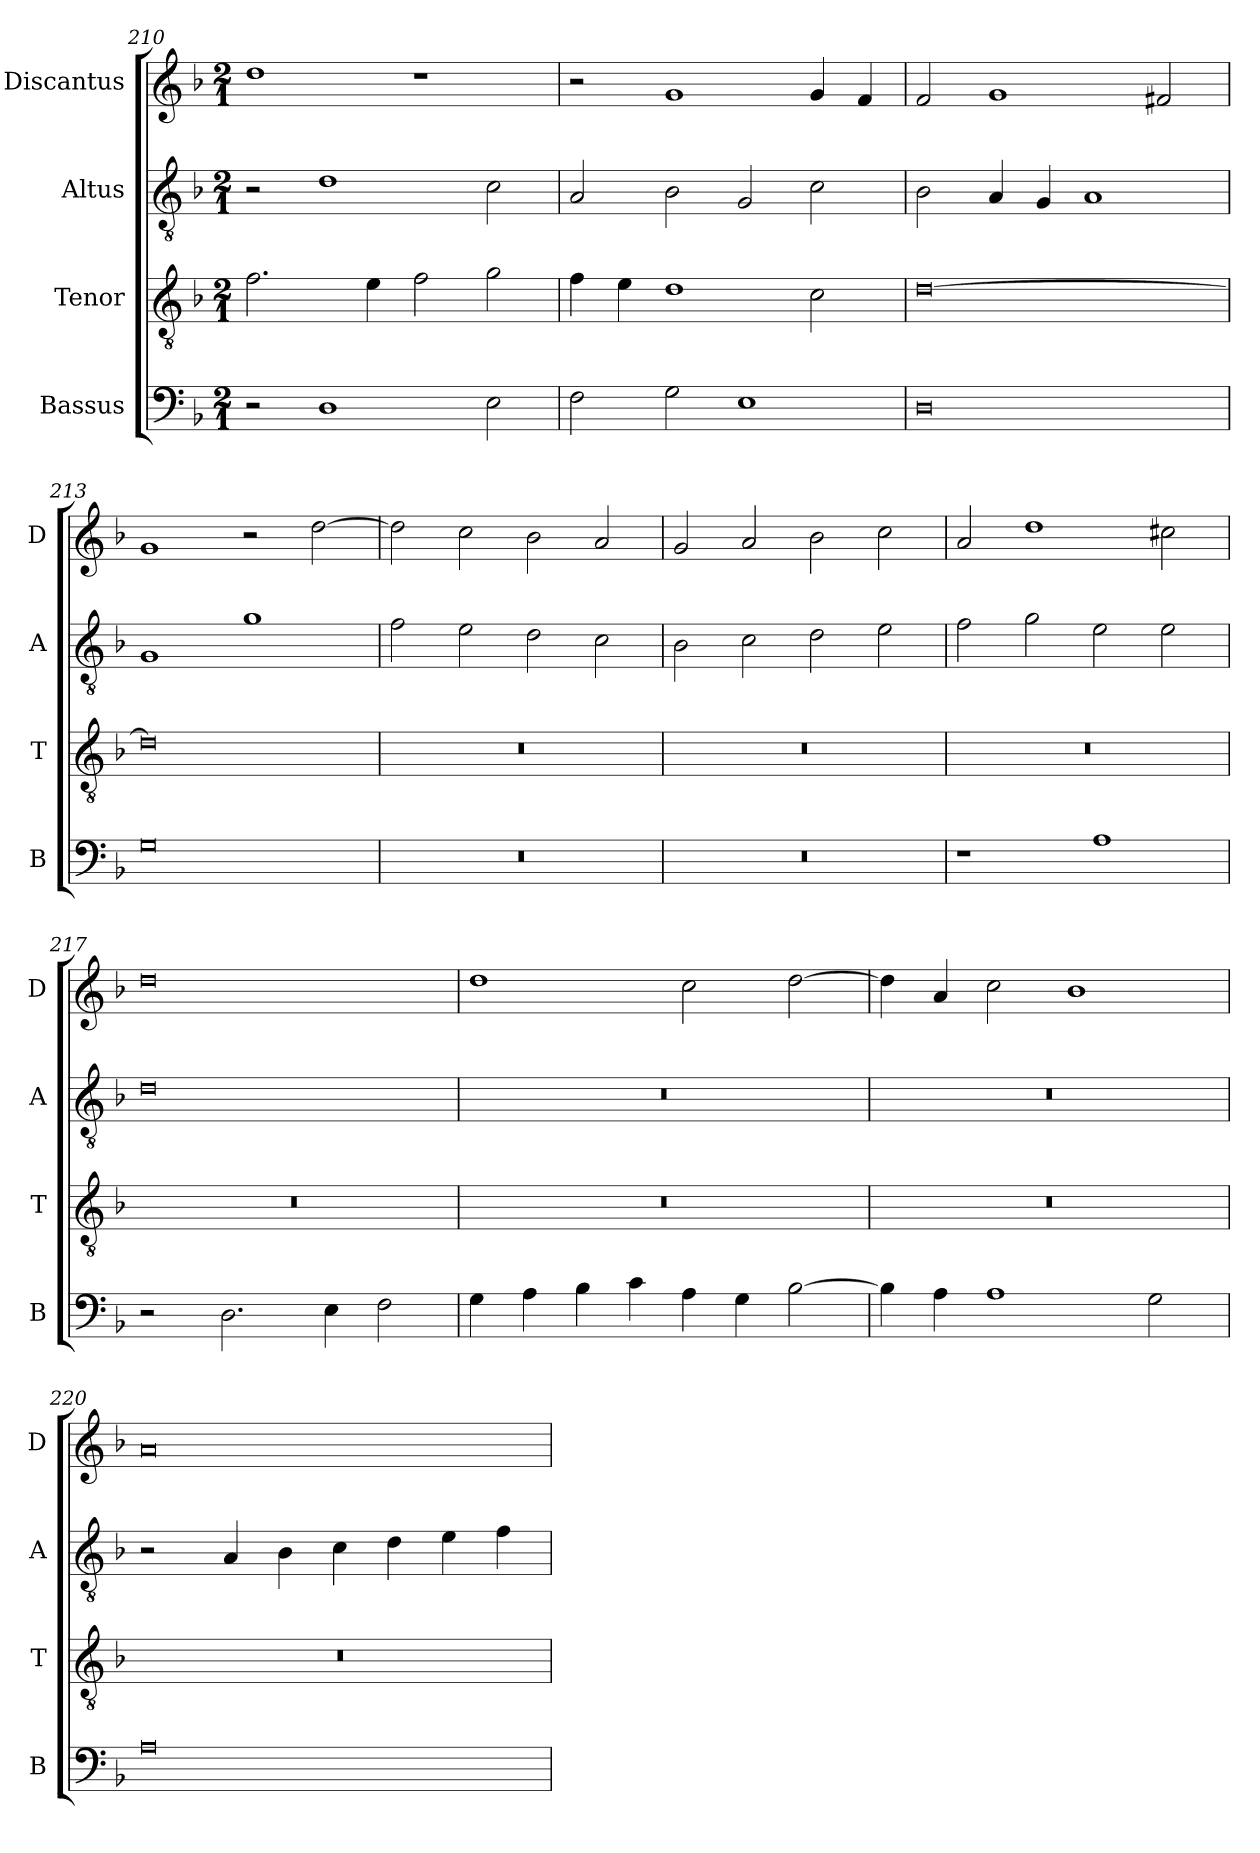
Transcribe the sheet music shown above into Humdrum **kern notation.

**kern	**kern	**kern	**kern
*part4	*part3	*part2	*part1
*staff4	*staff3	*staff2	*staff1
*I"Bassus	*I"Tenor	*I"Altus	*I"Discantus
*I'B	*I'T	*I'A	*I'D
*clefF4	*clefGv2	*clefGv2	*clefG2
*k[b-]	*k[b-]	*k[b-]	*k[b-]
*M2/1	*M2/1	*M2/1	*M2/1
=210	=210	=210	=210
2r	2.f\	2r	1dd
1D	.	1d	.
.	4e\	.	.
.	2f\	.	1r
2E\	2g\	2c\	.
=211	=211	=211	=211
2F\	4f\	2A/	2r
.	4e\	.	.
2G\	1d	2B-\	1g
1E	.	2G/	.
.	2c\	2c\	4g/
.	.	.	4f/
=212	=212	=212	=212
0D	[0d	2B-\	2f/
.	.	4A/	1g
.	.	4G/	.
.	.	1A	.
.	.	.	2f#X/
=213	=213	=213	=213
0G	0d]	1G	1g
.	.	1g	2r
.	.	.	[2dd\
=214	=214	=214	=214
0r	0r	2f\	2dd\]
.	.	2e\	2cc\
.	.	2d\	2b-\
.	.	2c\	2a/
=215	=215	=215	=215
0r	0r	2B-\	2g/
.	.	2c\	2a/
.	.	2d\	2b-\
.	.	2e\	2cc\
=216	=216	=216	=216
1r	0r	2f\	2a/
.	.	2g\	1dd
1A	.	2e\	.
.	.	2e\	2cc#X\
=217	=217	=217	=217
2r	0r	0d	0dd
2.D\	.	.	.
4E\	.	.	.
2F\	.	.	.
=218	=218	=218	=218
4G\	0r	0r	1dd
4A\	.	.	.
4B-\	.	.	.
4c\	.	.	.
4A\	.	.	2cc\
4G\	.	.	.
[2B-\	.	.	[2dd\
=219	=219	=219	=219
4B-\]	0r	0r	4dd\]
4A\	.	.	4a/
1A	.	.	2cc\
.	.	.	1b-
2G\	.	.	.
=220	=220	=220	=220
0A	0r	2r	0a
.	.	4A/	.
.	.	4B-\	.
.	.	4c\	.
.	.	4d\	.
.	.	4e\	.
.	.	4f\	.
=	=	=	=
*-	*-	*-	*-
